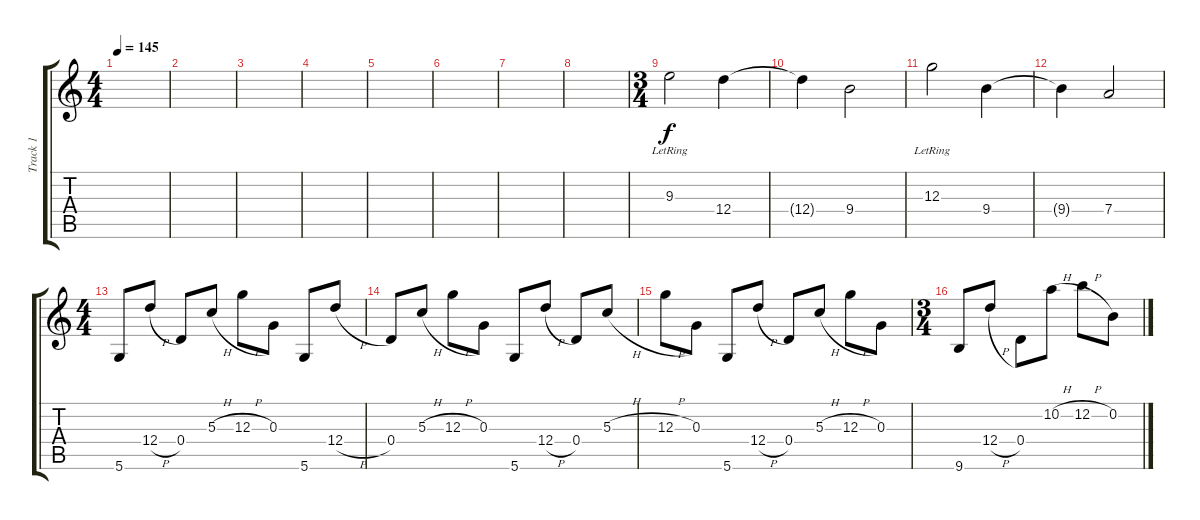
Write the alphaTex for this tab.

\track ("Track 1" "Track 1") {instrument electricguitarjazz}
\staff {score tabs}
\tuning (E4 B3 G3 D3 A2 D2) {hide}
\ts (4 4)
\tempo 145
\clef g2
\ks c
|
|
|
|
|
|
|
|
\ts (3 4)
9.3{lr}.2 12.4.4 |
12.4{t}.4 9.4.2 |
12.3{lr}.2 9.4.4 |
9.4{t}.4 7.4.2 |
\ts (4 4)
5.6.8 12.4{h}.8 0.4.8 5.3{h}.8 12.3{h}.8 0.3.8 5.6.8 12.4{h}.8 |
0.4.8 5.3{h}.8 12.3{h}.8 0.3.8 5.6.8 12.4{h}.8 0.4.8 5.3{h}.8 |
12.3{h}.8 0.3.8 5.6.8 12.4{h}.8 0.4.8 5.3{h}.8 12.3{h}.8 0.3.8 |
\ts (3 4)
9.6.8 12.4{h}.8 0.4.8 10.2{h}.8 12.2{h}.8 0.2.8
